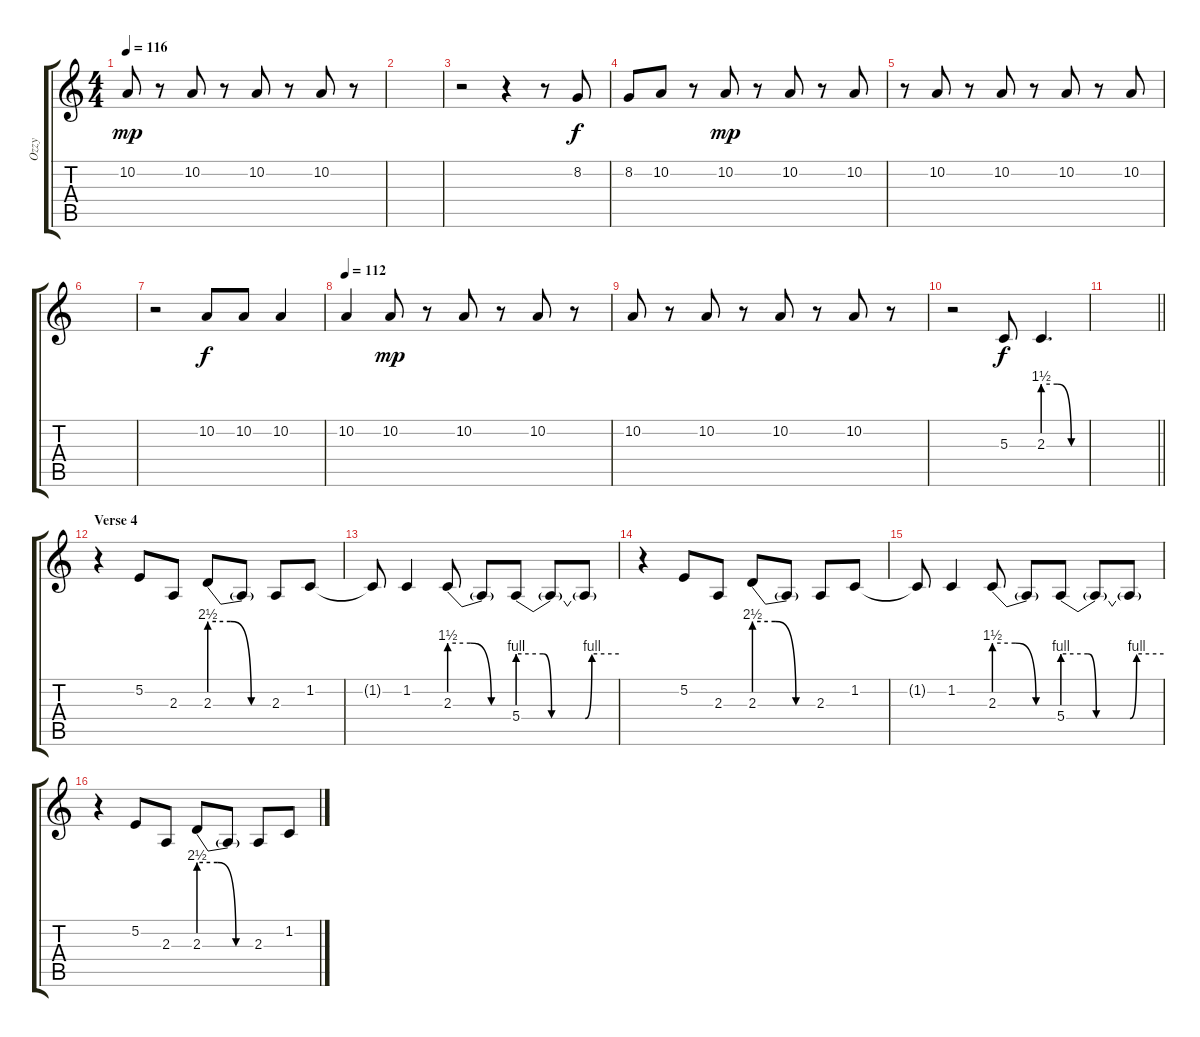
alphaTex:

\track ("Ozzy" "Ozzy") {instrument lead2sawtooth}
\staff {score tabs}
\tuning (E4 B3 G3 D3 A2 E2) {hide}
\ts (4 4)
\tempo 116
\clef g2
\ks c
10.2.8{dy mp} r.8 10.2.8 r.8 10.2.8 r.8 10.2.8 r.8 |
|
r.2 r.4 r.8 8.2.8{dy f} |
8.2.8 10.2.8 r.8 10.2.8{dy mp} r.8 10.2.8 r.8 10.2.8 |
r.8 10.2.8 r.8 10.2.8 r.8 10.2.8 r.8 10.2.8 |
|
r.2 10.2.8{dy f} 10.2.8 10.2.4 |
\tempo 112
10.2.4 10.2.8{dy mp} r.8 10.2.8 r.8 10.2.8 r.8 |
10.2.8 r.8 10.2.8 r.8 10.2.8 r.8 10.2.8 r.8 |
r.2 5.3.8{dy f} 2.3{be (custom 0 6 20 6 40 0 60 0)}.4{d} |
\barLineRight lightlight
|
\section ("" "Verse 4")
r.4 5.2.8 2.3.8 2.3{be (custom 0 10 20 10 40 0 60 0)}.8 2.3{t}.8 2.3.8 1.2.8 |
1.2{t}.8 1.2.4 2.3{be (custom 0 6 20 6 40 0 60 0)}.8 2.3{t}.8 5.4{be (custom 0 4 15 4 20 0 40 0 44 4 60 4)}.8 5.4{t}.8 5.4{t}.8 |
r.4 5.2.8 2.3.8 2.3{be (custom 0 10 20 10 40 0 60 0)}.8 2.3{t}.8 2.3.8 1.2.8 |
1.2{t}.8 1.2.4 2.3{be (custom 0 6 20 6 40 0 60 0)}.8 2.3{t}.8 5.4{be (custom 0 4 15 4 20 0 40 0 44 4 60 4)}.8 5.4{t}.8 5.4{t}.8 |
r.4 5.2.8 2.3.8 2.3{be (custom 0 10 20 10 40 0 60 0)}.8 2.3{t}.8 2.3.8 1.2.8
